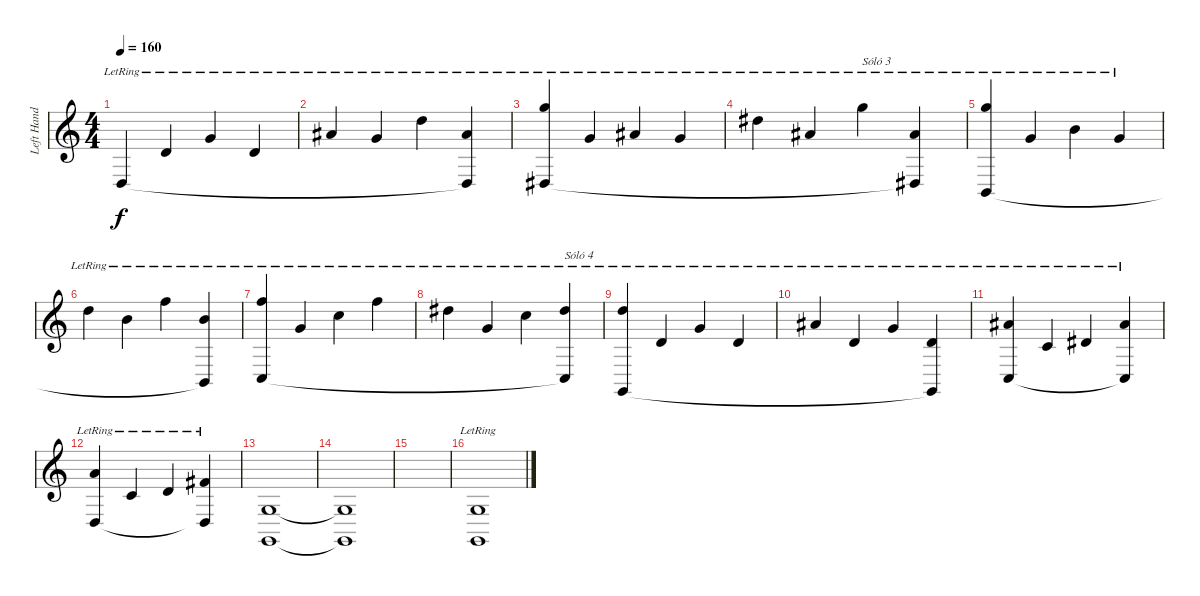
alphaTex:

\track ("Left Hand" "Left Hand") {instrument acousticgrandpiano}
\staff {score}
\tuning (E4 B3 G3 D3 A2 E2) {hide}
\ts (4 4)
\tempo 160
\clef g2
\ks c
0.4{lr}.4{dy f} 7.3{lr}.4 8.2{lr}.4 7.3{lr}.4 |
6.1{lr}.4 8.2{lr}.4 10.1{lr}.4 (11.2{lr} 0.4{t}).4 |
(15.1{lr} 1.4{lr}).4 12.3{lr}.4 11.2{lr}.4 12.3{lr}.4 |
11.1{lr}.4 11.2{lr}.4 15.1{lr}.4{txt "Sóló 3"} (11.2{lr} 1.4{t}).4 |
(15.1{lr} 2.5{lr}).4 12.3{lr}.4 12.2{lr}.4 12.3{lr}.4 |
10.1{lr}.4 12.2{lr}.4 13.1{lr}.4 (12.2{lr} 2.5{t}).4 |
(13.1{lr} 3.5{lr}).4 12.3{lr}.4 13.2{lr}.4 13.1{lr}.4 |
11.1{lr}.4 12.3{lr}.4 13.2{lr}.4 (11.1{lr} 3.5{t}).4{txt "Sóló 4"} |
(10.1{lr} 3.6{lr}).4 7.3{lr}.4 8.2{lr}.4 7.3{lr}.4 |
6.1{lr}.4 7.3{lr}.4 8.2{lr}.4 (7.3{lr} 3.6{t}).4 |
(6.1{lr} 3.5{lr}).4 5.3{lr}.4 4.2{lr}.4 (6.1{lr} 3.5{t}).4 |
(5.1{lr} 0.4{lr}).4 5.3{lr}.4 3.2{lr}.4 (2.1{lr} 0.4{t}).4 |
(0.3 3.6).1 |
(0.3{t} 3.6{t}).1 |
|
(0.3{lr} 3.6{lr}).1
